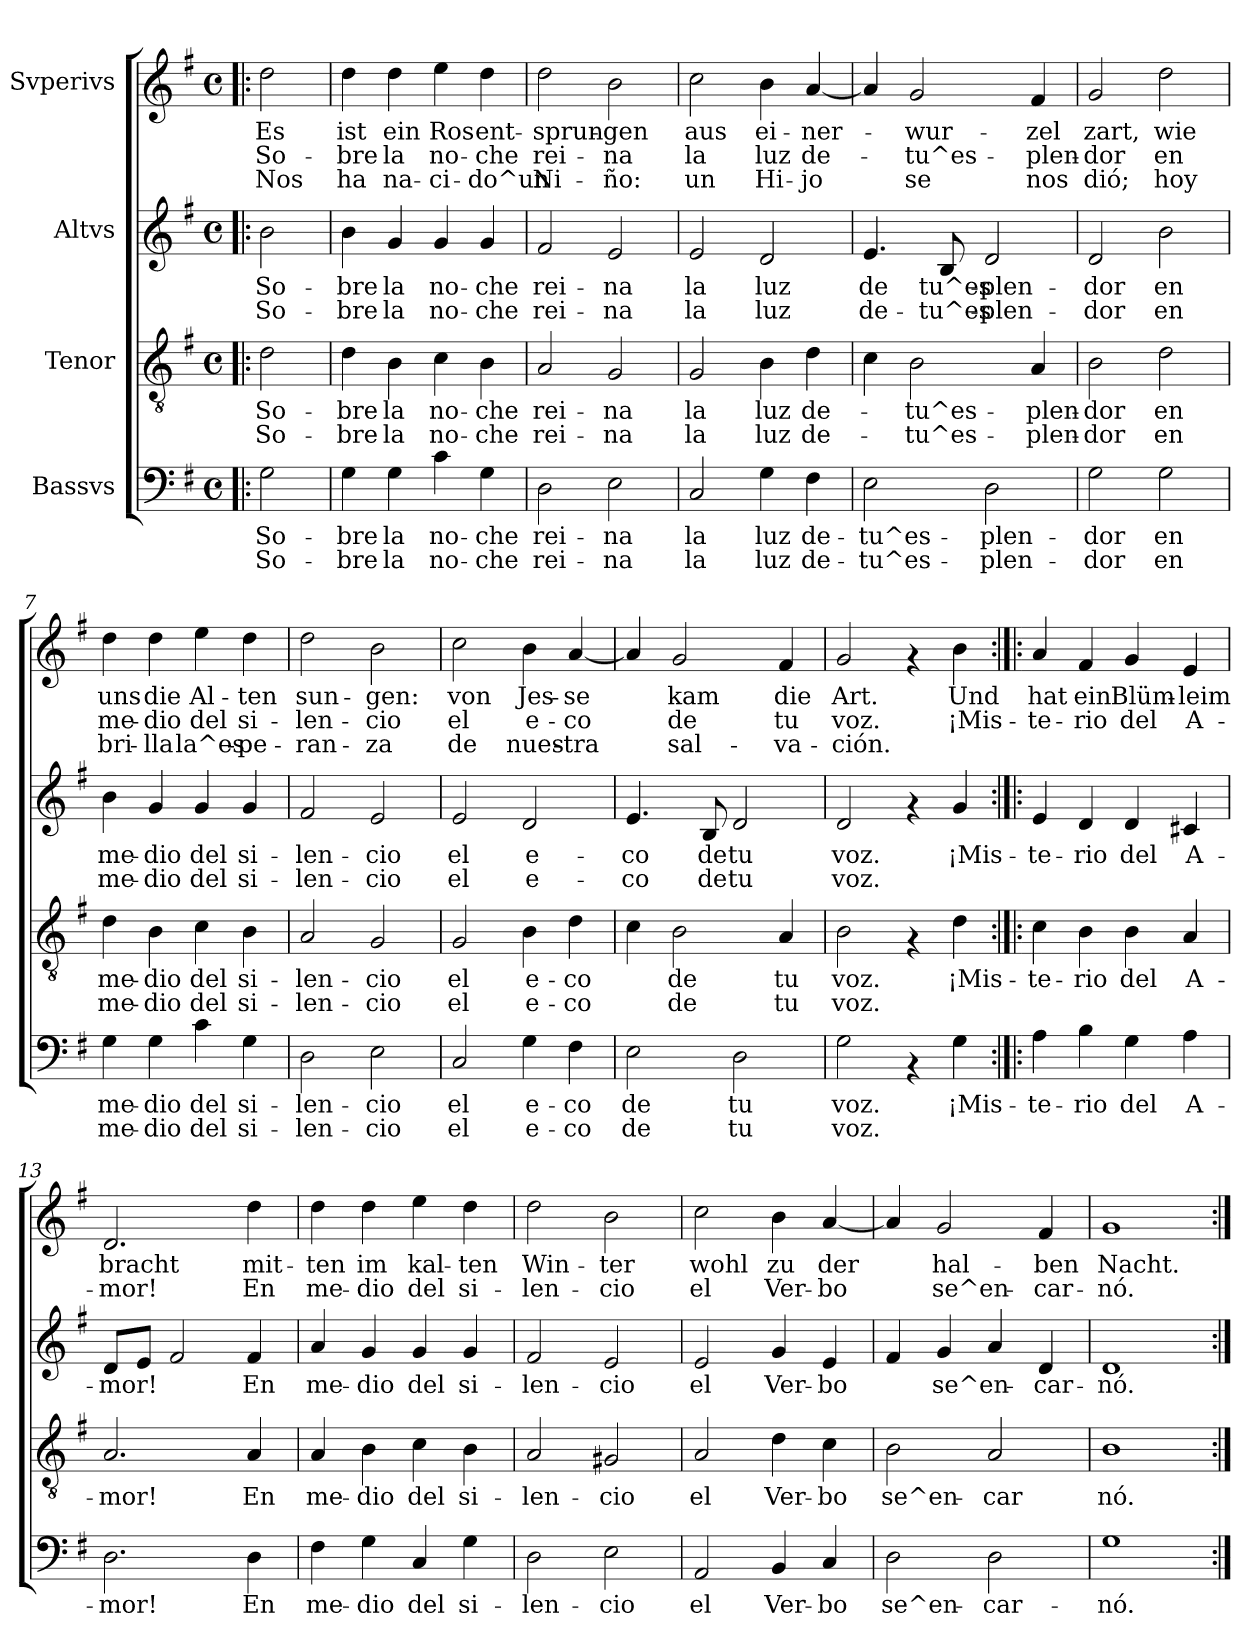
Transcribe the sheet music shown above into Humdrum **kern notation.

**kern	**text	**text	**kern	**text	**text	**kern	**text	**text	**kern	**text	**text	**text
*part4	*part4	*part4	*part3	*part3	*part3	*part2	*part2	*part2	*part1	*part1	*part1	*part1
*staff4	*staff4	*staff4	*staff3	*staff3	*staff3	*staff2	*staff2	*staff2	*staff1	*staff1	*staff1	*staff1
*I"Bassvs	*	*	*I"Tenor	*	*	*I"Altvs	*	*	*I"Svperivs	*	*	*
*clefF4	*	*	*clefGv2	*	*	*clefG2	*	*	*clefG2	*	*	*
*k[f#]	*	*	*k[f#]	*	*	*k[f#]	*	*	*k[f#]	*	*	*
*G:	*	*	*G:	*	*	*G:	*	*	*G:	*	*	*
*M4/4	*	*	*M4/4	*	*	*M4/4	*	*	*M4/4	*	*	*
*met(c)	*	*	*met(c)	*	*	*met(c)	*	*	*met(c)	*	*	*
=1!|:	=1!|:	=1!|:	=1!|:	=1!|:	=1!|:	=1!|:	=1!|:	=1!|:	=1!|:	=1!|:	=1!|:	=1!|:
!	!LO:LY:b:rj	!LO:LY:b:rj	!	!LO:LY:b:rj	!LO:LY:b:rj	!	!LO:LY:b:rj	!LO:LY:b:rj	!	!LO:LY:b:rj	!LO:LY:b:rj	!LO:LY:b:rj
2G\	So-	So-	2d\	So-	So-	2b\	So-	So-	2dd\	Es	So-	Nos
=2	=2	=2	=2	=2	=2	=2	=2	=2	=2	=2	=2	=2
!	!LO:LY:b:rj	!LO:LY:b:rj	!	!LO:LY:b:rj	!LO:LY:b:rj	!	!LO:LY:b:rj	!LO:LY:b:rj	!	!LO:LY:b:rj	!LO:LY:b:rj	!LO:LY:b:rj
4G\	-bre	-bre	4d\	-bre	-bre	4b\	-bre	-bre	4dd\	ist	-bre	ha
!	!LO:LY:b:rj	!LO:LY:b:rj	!	!LO:LY:b:rj	!LO:LY:b:rj	!	!LO:LY:b:rj	!LO:LY:b:rj	!	!LO:LY:b:rj	!LO:LY:b:rj	!LO:LY:b:rj
4G\	la	la	4B\	la	la	4g/	la	la	4dd\	ein	la	na-
!	!LO:LY:b:rj	!LO:LY:b:rj	!	!LO:LY:b:rj	!LO:LY:b:rj	!	!LO:LY:b:rj	!LO:LY:b:rj	!	!LO:LY:b:rj	!LO:LY:b:rj	!LO:LY:b:rj
4c\	no-	no-	4c\	no-	no-	4g/	no-	no-	4ee\	Ros	no-	-ci-
!	!LO:LY:b:rj	!LO:LY:b:rj	!	!LO:LY:b:rj	!LO:LY:b:rj	!	!LO:LY:b:rj	!LO:LY:b:rj	!	!LO:LY:b:rj	!LO:LY:b:rj	!LO:LY:b:rj
4G\	-che	-che	4B\	-che	-che	4g/	-che	-che	4dd\	ent-	-che	-do^un
=3	=3	=3	=3	=3	=3	=3	=3	=3	=3	=3	=3	=3
!	!LO:LY:b:rj	!LO:LY:b:rj	!	!LO:LY:b:rj	!LO:LY:b:rj	!	!LO:LY:b:rj	!LO:LY:b:rj	!	!LO:LY:b:rj	!LO:LY:b:rj	!LO:LY:b:rj
2D\	rei-	rei-	2A/	rei-	rei-	2f#/	rei-	rei-	2dd\	-sprun-	rei-	Ni-
!	!LO:LY:b:rj	!LO:LY:b:rj	!	!LO:LY:b:rj	!LO:LY:b:rj	!	!LO:LY:b:rj	!LO:LY:b:rj	!	!LO:LY:b:rj	!LO:LY:b:rj	!LO:LY:b:rj
2E\	-na	-na	2G/	-na	-na	2e/	-na	-na	2b\	-gen	-na	-ño:
=4	=4	=4	=4	=4	=4	=4	=4	=4	=4	=4	=4	=4
!	!LO:LY:b:rj	!LO:LY:b:rj	!	!LO:LY:b:rj	!LO:LY:b:rj	!	!LO:LY:b:rj	!LO:LY:b:rj	!	!LO:LY:b:rj	!LO:LY:b:rj	!LO:LY:b:rj
2C/	la	la	2G/	la	la	2e/	la	la	2cc\	aus	la	un
!	!LO:LY:b:rj	!LO:LY:b:rj	!	!LO:LY:b:rj	!LO:LY:b:rj	!	!LO:LY:b:rj	!LO:LY:b:rj	!	!LO:LY:b:rj	!LO:LY:b:rj	!LO:LY:b:rj
4G\	luz	luz	4B\	luz	luz	2d/	luz	luz	4b\	ei-	luz	Hi-
!	!LO:LY:b:rj	!LO:LY:b:rj	!	!LO:LY:b:rj	!LO:LY:b:rj	!	!	!	!	!LO:LY:b:rj	!LO:LY:b:rj	!LO:LY:b:rj
4F#\	de-	de-	4d\	de-	de-	.	.	.	[<4a/	-ner-	de-	-jo
=5	=5	=5	=5	=5	=5	=5	=5	=5	=5	=5	=5	=5
!	!LO:LY:b:rj	!LO:LY:b:rj	!	!	!	!	!LO:LY:b:rj	!LO:LY:b:rj	!	!	!	!
2E\	-tu^es-	-tu^es-	4c\	.	.	4.e/	de	de-	4a/]	.	.	.
!	!	!	!	!LO:LY:b:rj	!LO:LY:b:rj	!	!	!	!	!LO:LY:b:rj	!LO:LY:b:rj	!LO:LY:b:rj
.	.	.	2B\	-tu^es-	-tu^es-	.	.	.	2g/	-wur-	-tu^es-	se
!	!	!	!	!	!	!	!LO:LY:b:rj	!LO:LY:b:rj	!	!	!	!
.	.	.	.	.	.	8B/	tu^es-	-tu^es-	.	.	.	.
!	!LO:LY:b:rj	!LO:LY:b:rj	!	!	!	!	!LO:LY:b:rj	!LO:LY:b:rj	!	!	!	!
2D\	-plen-	-plen-	.	.	.	2d/	-plen-	-plen-	.	.	.	.
!	!	!	!	!LO:LY:b:rj	!LO:LY:b:rj	!	!	!	!	!LO:LY:b:rj	!LO:LY:b:rj	!LO:LY:b:rj
.	.	.	4A/	-plen-	-plen-	.	.	.	4f#/	-zel	-plen-	nos
=6	=6	=6	=6	=6	=6	=6	=6	=6	=6	=6	=6	=6
!	!LO:LY:b:rj	!LO:LY:b:rj	!	!LO:LY:b:rj	!LO:LY:b:rj	!	!LO:LY:b:rj	!LO:LY:b:rj	!	!LO:LY:b:rj	!LO:LY:b:rj	!LO:LY:b:rj
2G\	-dor	-dor	2B\	-dor	-dor	2d/	-dor	-dor	2g/	zart,	-dor	dió;
!	!LO:LY:b:rj	!LO:LY:b:rj	!	!LO:LY:b:rj	!LO:LY:b:rj	!	!LO:LY:b:rj	!LO:LY:b:rj	!	!LO:LY:b:rj	!LO:LY:b:rj	!LO:LY:b:rj
2G\	en	en	2d\	en	en	2b\	en	en	2dd\	wie	en	hoy
!!LO:LB:g=z
=7	=7	=7	=7	=7	=7	=7	=7	=7	=7	=7	=7	=7
!	!LO:LY:b:rj	!LO:LY:b:rj	!	!LO:LY:b:rj	!LO:LY:b:rj	!	!LO:LY:b:rj	!LO:LY:b:rj	!	!LO:LY:b:rj	!LO:LY:b:rj	!LO:LY:b:rj
4G\	me-	me-	4d\	me-	me-	4b\	me-	me-	4dd\	uns	me-	bri-
!	!LO:LY:b:rj	!LO:LY:b:rj	!	!LO:LY:b:rj	!LO:LY:b:rj	!	!LO:LY:b:rj	!LO:LY:b:rj	!	!LO:LY:b:rj	!LO:LY:b:rj	!LO:LY:b:rj
4G\	-dio	-dio	4B\	-dio	-dio	4g/	-dio	-dio	4dd\	die	-dio	-lla
!	!LO:LY:b:rj	!LO:LY:b:rj	!	!LO:LY:b:rj	!LO:LY:b:rj	!	!LO:LY:b:rj	!LO:LY:b:rj	!	!LO:LY:b:rj	!LO:LY:b:rj	!LO:LY:b:rj
4c\	del	del	4c\	del	del	4g/	del	del	4ee\	Al-	del	la^es-
!	!LO:LY:b:rj	!LO:LY:b:rj	!	!LO:LY:b:rj	!LO:LY:b:rj	!	!LO:LY:b:rj	!LO:LY:b:rj	!	!LO:LY:b:rj	!LO:LY:b:rj	!LO:LY:b:rj
4G\	si-	si-	4B\	si-	si-	4g/	si-	si-	4dd\	-ten	si-	-pe-
=8	=8	=8	=8	=8	=8	=8	=8	=8	=8	=8	=8	=8
!	!LO:LY:b:rj	!LO:LY:b:rj	!	!LO:LY:b:rj	!LO:LY:b:rj	!	!LO:LY:b:rj	!LO:LY:b:rj	!	!LO:LY:b:rj	!LO:LY:b:rj	!LO:LY:b:rj
2D\	-len-	-len-	2A/	-len-	-len-	2f#/	-len-	-len-	2dd\	sun-	-len-	-ran-
!	!LO:LY:b:rj	!LO:LY:b:rj	!	!LO:LY:b:rj	!LO:LY:b:rj	!	!LO:LY:b:rj	!LO:LY:b:rj	!	!LO:LY:b:rj	!LO:LY:b:rj	!LO:LY:b:rj
2E\	-cio	-cio	2G/	-cio	-cio	2e/	-cio	-cio	2b\	-gen:	-cio	-za
=9	=9	=9	=9	=9	=9	=9	=9	=9	=9	=9	=9	=9
!	!LO:LY:b:rj	!LO:LY:b:rj	!	!LO:LY:b:rj	!LO:LY:b:rj	!	!LO:LY:b:rj	!LO:LY:b:rj	!	!LO:LY:b:rj	!LO:LY:b:rj	!LO:LY:b:rj
2C/	el	el	2G/	el	el	2e/	el	el	2cc\	von	el	de
!	!LO:LY:b:rj	!LO:LY:b:rj	!	!LO:LY:b:rj	!LO:LY:b:rj	!	!LO:LY:b:rj	!LO:LY:b:rj	!	!LO:LY:b:rj	!LO:LY:b:rj	!LO:LY:b:rj
4G\	e-	e-	4B\	e-	e-	2d/	e-	e-	4b\	Jes-	e-	nues-
!	!LO:LY:b:rj	!LO:LY:b:rj	!	!LO:LY:b:rj	!LO:LY:b:rj	!	!	!	!	!LO:LY:b:rj	!LO:LY:b:rj	!LO:LY:b:rj
4F#\	-co	-co	4d\	-co	-co	.	.	.	[<4a/	-se	-co	-tra
=10	=10	=10	=10	=10	=10	=10	=10	=10	=10	=10	=10	=10
!	!LO:LY:b:rj	!LO:LY:b:rj	!	!	!	!	!LO:LY:b:rj	!LO:LY:b:rj	!	!	!	!
2E\	de	de	4c\	.	.	4.e/	-co	-co	4a/]	.	.	.
!	!	!	!	!LO:LY:b:rj	!LO:LY:b:rj	!	!	!	!	!LO:LY:b:rj	!LO:LY:b:rj	!LO:LY:b:rj
.	.	.	2B\	de	de	.	.	.	2g/	kam	de	sal-
!	!	!	!	!	!	!	!LO:LY:b:rj	!LO:LY:b:rj	!	!	!	!
.	.	.	.	.	.	8B/	de	de	.	.	.	.
!	!LO:LY:b:rj	!LO:LY:b:rj	!	!	!	!	!LO:LY:b:rj	!LO:LY:b:rj	!	!	!	!
2D\	tu	tu	.	.	.	2d/	tu	tu	.	.	.	.
!	!	!	!	!LO:LY:b:rj	!LO:LY:b:rj	!	!	!	!	!LO:LY:b:rj	!LO:LY:b:rj	!LO:LY:b:rj
.	.	.	4A/	tu	tu	.	.	.	4f#/	die	tu	-va-
=11	=11	=11	=11	=11	=11	=11	=11	=11	=11	=11	=11	=11
!	!LO:LY:b:rj	!LO:LY:b:rj	!	!LO:LY:b:rj	!LO:LY:b:rj	!	!LO:LY:b:rj	!LO:LY:b:rj	!	!LO:LY:b:rj	!LO:LY:b:rj	!LO:LY:b:rj
2G\	voz.	voz.	2B\	voz.	voz.	2d/	voz.	voz.	2g/	Art.	voz.	-ción.
4rAA	.	.	4rF	.	.	4rf	.	.	4rf	.	.	.
!	!LO:LY:b:rj	!	!	!LO:LY:b:rj	!	!	!LO:LY:b:rj	!	!	!LO:LY:b:rj	!LO:LY:b:rj	!
4G\	¡Mis-	.	4d\	¡Mis-	.	4g/	¡Mis-	.	4b\	Und	¡Mis-	.
=12:|!|:	=12:|!|:	=12:|!|:	=12:|!|:	=12:|!|:	=12:|!|:	=12:|!|:	=12:|!|:	=12:|!|:	=12:|!|:	=12:|!|:	=12:|!|:	=12:|!|:
!	!LO:LY:b:rj	!	!	!LO:LY:b:rj	!	!	!LO:LY:b:rj	!	!	!LO:LY:b:rj	!LO:LY:b:rj	!
4A\	-te-	.	4c\	-te-	.	4e/	-te-	.	4a/	hat	-te-	.
!	!LO:LY:b:rj	!	!	!LO:LY:b:rj	!	!	!LO:LY:b:rj	!	!	!LO:LY:b:rj	!LO:LY:b:rj	!
4B\	-rio	.	4B\	-rio	.	4d/	-rio	.	4f#/	ein	-rio	.
!	!LO:LY:b:rj	!	!	!LO:LY:b:rj	!	!	!LO:LY:b:rj	!	!	!LO:LY:b:rj	!LO:LY:b:rj	!
4G\	del	.	4B\	del	.	4d/	del	.	4g/	Blüm-	del	.
!	!LO:LY:b:rj	!	!	!LO:LY:b:rj	!	!	!LO:LY:b:rj	!	!	!LO:LY:b:rj	!LO:LY:b:rj	!
4A\	A-	.	4A/	A-	.	4c#X/	A-	.	4e/	-leim	A-	.
!!LO:PB:g=z
=13	=13	=13	=13	=13	=13	=13	=13	=13	=13	=13	=13	=13
!	!LO:LY:b:rj	!	!	!LO:LY:b:rj	!	!	!LO:LY:b:rj	!	!	!LO:LY:b:rj	!LO:LY:b:rj	!
2.D\	-mor!	.	2.A/	-mor!	.	8d/L	-mor!	.	2.d/	bracht	-mor!	.
.	.	.	.	.	.	8e/J	.	.	.	.	.	.
.	.	.	.	.	.	2f#/	.	.	.	.	.	.
!	!LO:LY:b:rj	!	!	!LO:LY:b:rj	!	!	!LO:LY:b:rj	!	!	!LO:LY:b:rj	!LO:LY:b:rj	!
4D\	En	.	4A/	En	.	4f#/	En	.	4dd\	mit-	En	.
=14	=14	=14	=14	=14	=14	=14	=14	=14	=14	=14	=14	=14
!	!LO:LY:b:rj	!	!	!LO:LY:b:rj	!	!	!LO:LY:b:rj	!	!	!LO:LY:b:rj	!LO:LY:b:rj	!
4F#\	me-	.	4A/	me-	.	4a/	me-	.	4dd\	-ten	me-	.
!	!LO:LY:b:rj	!	!	!LO:LY:b:rj	!	!	!LO:LY:b:rj	!	!	!LO:LY:b:rj	!LO:LY:b:rj	!
4G\	-dio	.	4B\	-dio	.	4g/	-dio	.	4dd\	im	-dio	.
!	!LO:LY:b:rj	!	!	!LO:LY:b:rj	!	!	!LO:LY:b:rj	!	!	!LO:LY:b:rj	!LO:LY:b:rj	!
4C/	del	.	4c\	del	.	4g/	del	.	4ee\	kal-	del	.
!	!LO:LY:b:rj	!	!	!LO:LY:b:rj	!	!	!LO:LY:b:rj	!	!	!LO:LY:b:rj	!LO:LY:b:rj	!
4G\	si-	.	4B\	si-	.	4g/	si-	.	4dd\	-ten	si-	.
=15	=15	=15	=15	=15	=15	=15	=15	=15	=15	=15	=15	=15
!	!LO:LY:b:rj	!	!	!LO:LY:b:rj	!	!	!LO:LY:b:rj	!	!	!LO:LY:b:rj	!LO:LY:b:rj	!
2D\	-len-	.	2A/	-len-	.	2f#/	-len-	.	2dd\	Win-	-len-	.
!	!LO:LY:b:rj	!	!	!LO:LY:b:rj	!	!	!LO:LY:b:rj	!	!	!LO:LY:b:rj	!LO:LY:b:rj	!
2E\	-cio	.	2G#X/	-cio	.	2e/	-cio	.	2b\	-ter	-cio	.
=16	=16	=16	=16	=16	=16	=16	=16	=16	=16	=16	=16	=16
!	!LO:LY:b:rj	!	!	!LO:LY:b:rj	!	!	!LO:LY:b:rj	!	!	!LO:LY:b:rj	!LO:LY:b:rj	!
2AA/	el	.	2A/	el	.	2e/	el	.	2cc\	wohl	el	.
!	!LO:LY:b:rj	!	!	!LO:LY:b:rj	!	!	!LO:LY:b:rj	!	!	!LO:LY:b:rj	!LO:LY:b:rj	!
4BB/	Ver-	.	4d\	Ver-	.	4g/	Ver-	.	4b\	zu	Ver-	.
!	!LO:LY:b:rj	!	!	!LO:LY:b:rj	!	!	!LO:LY:b:rj	!	!	!LO:LY:b:rj	!LO:LY:b:rj	!
4C/	-bo	.	4c\	-bo	.	4e/	-bo	.	[<4a/	der	-bo	.
=17	=17	=17	=17	=17	=17	=17	=17	=17	=17	=17	=17	=17
!	!LO:LY:b:rj	!	!	!LO:LY:b:rj	!	!	!	!	!	!	!	!
2D\	se^en-	.	2B\	se^en-	.	4f#/	.	.	4a/]	.	.	.
!	!	!	!	!	!	!	!LO:LY:b:rj	!	!	!LO:LY:b:rj	!LO:LY:b:rj	!
.	.	.	.	.	.	4g/	se^en-	.	2g/	hal-	se^en-	.
!	!LO:LY:b:rj	!	!	!LO:LY:b:rj	!	!	!	!	!	!	!	!
2D\	-car-	.	2A/	-car	.	4a/	.	.	.	.	.	.
!	!	!	!	!	!	!	!LO:LY:b:rj	!	!	!LO:LY:b:rj	!LO:LY:b:rj	!
.	.	.	.	.	.	4d/	-car-	.	4f#/	-ben	-car-	.
=18	=18	=18	=18	=18	=18	=18	=18	=18	=18	=18	=18	=18
!	!LO:LY:b:rj	!	!	!LO:LY:b:rj	!	!	!LO:LY:b:rj	!	!	!LO:LY:b:rj	!LO:LY:b:rj	!
1G	-nó.	.	1B	nó.	.	1d	-nó.	.	1g	Nacht.	-nó.	.
=:|!	=:|!	=:|!	=:|!	=:|!	=:|!	=:|!	=:|!	=:|!	=:|!	=:|!	=:|!	=:|!
*-	*-	*-	*-	*-	*-	*-	*-	*-	*-	*-	*-	*-
